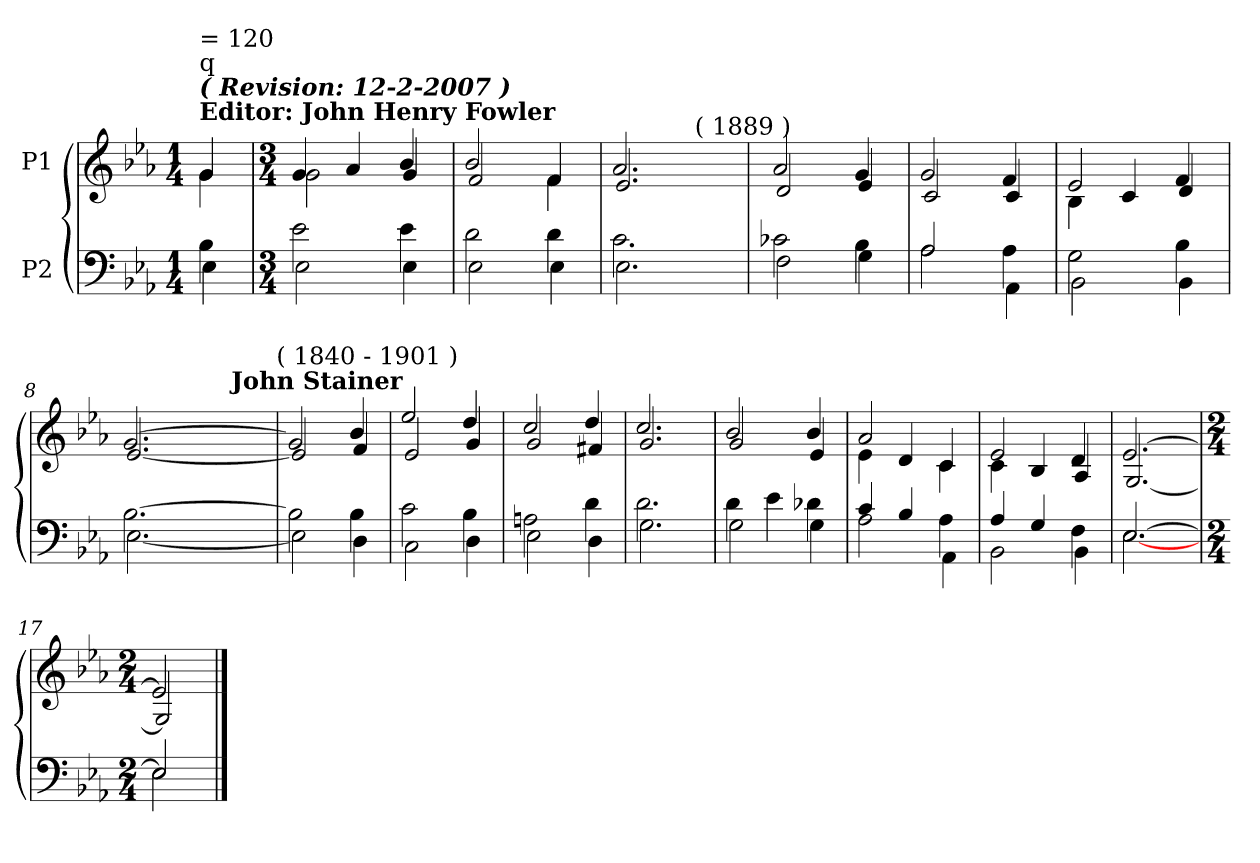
**kern	**kern
*part2	*part1
*staff2	*staff1
*I"P2	*I"P1
!!LO:PB:g=z
*clefF4	*clefG2
*k[b-e-a-]	*k[b-e-a-]
*E-:	*E-:
*M1/4	*M1/4
=1	=1
*^	*^
!	!	!LO:TX:a:B:t=Editor&colon; John Henry Fowler	!
!	!	!LO:TX:a:Bi:t=( Revision&colon; 12-2-2007 )	!
!	!	!LO:TX:a:t=q	!
!	!	!LO:TX:t== 120	!
4B-i\	4E-i\	4gi/	4gi\
=2	=2	=2	=2
*M3/4	*	*M3/4	*
2e-i\	2E-i\	4gi/	2gi\
.	.	4a-i/	.
4e-i\	4E-i\	4b-i/	4gi/
=3	=3	=3	=3
2di\	2E-i\	2b-i/	2fi/
4di\	4E-i\	4fi/	4fi\
=4	=4	=4	=4
*	*	*	*^
2.ci\	2.E-i\	2.a-i/	2.e-i/	2ryy
!	!	!	!	!LO:TX:a:t=( 1889 )
.	.	.	.	4ryy
*	*	*	*v	*v
=5	=5	=5	=5
2c-Xi\	2Fi\	2a-i/	2di/
4B-i\	4Gi\	4gi/	4e-i/
=6	=6	=6	=6
2A-i/	2A-i\	2gi/	2ci/
4A-i\	4AA-i\	4fi/	4ci/
=7	=7	=7	=7
2Gi\	2BB-i\	2e-i/	4B-i\
.	.	.	4ci/
4B-i\	4BB-i\	4fi/	4di/
=8	=8	=8	=8
*	*	*	*^
[2.B-i\	[2.E-i\	[2.gi/	[2.e-i/	4ryy
.	.	.	.	8ryy
.	.	.	.	16ryy
.	.	.	.	32ryy
.	.	.	.	64ryy
.	.	.	.	256..ryy
!	!	!	!	!LO:TX:a:B:t=John Stainer
.	.	.	.	4ryy
.	.	.	.	128ryy
!	!	!	!	!LO:TX:a:t=( 1840 - 1901 )
.	.	.	.	1024ryy
*	*	*	*v	*v
=9	=9	=9	=9
2B-i\]	2E-i\]	2gi/]	2e-i/]
4B-i\	4Di\	4b-i/	4fi/
!!LO:LB:g=z	!!
=10	=10	=10	=10
2ci\	2Ci\	2ee-i/	2e-i/
4B-i\	4Di\	4ddi/	4gi/
=11	=11	=11	=11
2Ani\	2E-i\	2cci/	2gi/
4di\	4Di\	4ddi/	4f#Xi/
=12	=12	=12	=12
2.di\	2.Gi\	2.cci/	2.gi/
=13	=13	=13	=13
4di\	2Gi\	2b-i/	2gi/
4e-i\	.	.	.
4d-Xi\	4Gi\	4b-i/	4e-i/
=14	=14	=14	=14
4ci/	2A-i\	2a-i/	4e-i\
4B-i/	.	.	4di/
4A-i\	4AA-i\	4ci/	4ci\
=15	=15	=15	=15
4A-i/	2BB-i\	2e-i/	4ci\
4Gi/	.	.	4B-i/
4Fi\	4BB-i\	4di/	4A-i/
=16	=16	=16	=16
[2.E-i/	[2.E-i\	[2.e-i/	[2.Gi/
=17	=17	=17	=17
*M2/4	*	*M2/4	*
2E-i/]	2E-i\	2e-i/]	2Gi/]
*v	*v	*	*
*	*v	*v
==	==
*-	*-
